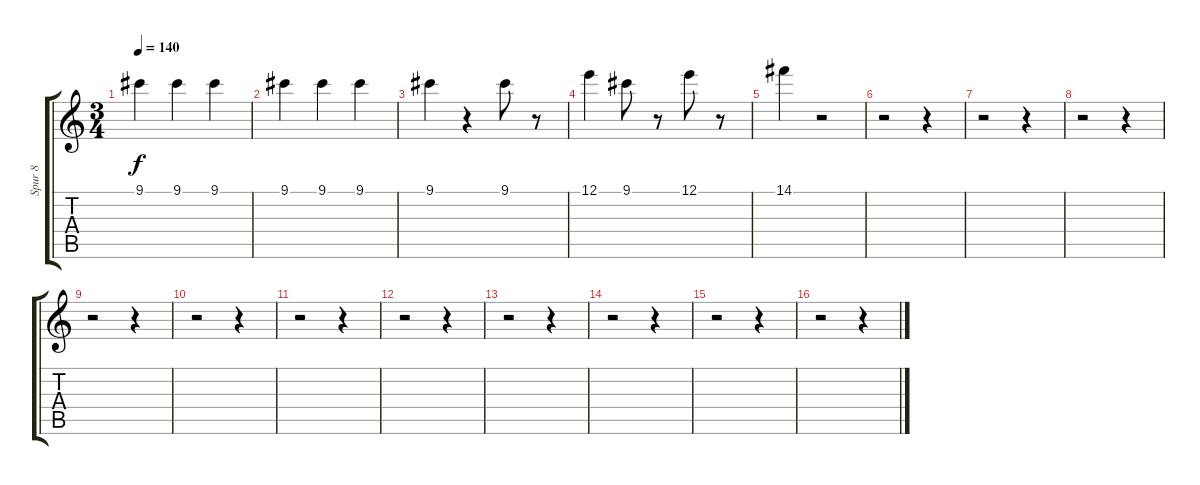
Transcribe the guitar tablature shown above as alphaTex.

\track ("Spur 8" "Spur 8") {instrument overdrivenguitar}
\staff {score tabs}
\tuning (E4 B3 G3 D3 A2 E2) {hide}
\ts (3 4)
\tempo 140
\clef g2
\ks c
9.1.4{dy f} 9.1.4 9.1.4 |
9.1.4 9.1.4 9.1.4 |
9.1.4 r.4 9.1.8 r.8 |
12.1.4 9.1.8 r.8 12.1.8 r.8 |
14.1.4 r.2 |
r.2 r.4 |
r.2 r.4 |
r.2 r.4 |
r.2 r.4 |
r.2 r.4 |
r.2 r.4 |
r.2 r.4 |
r.2 r.4 |
r.2 r.4 |
r.2 r.4 |
r.2 r.4
